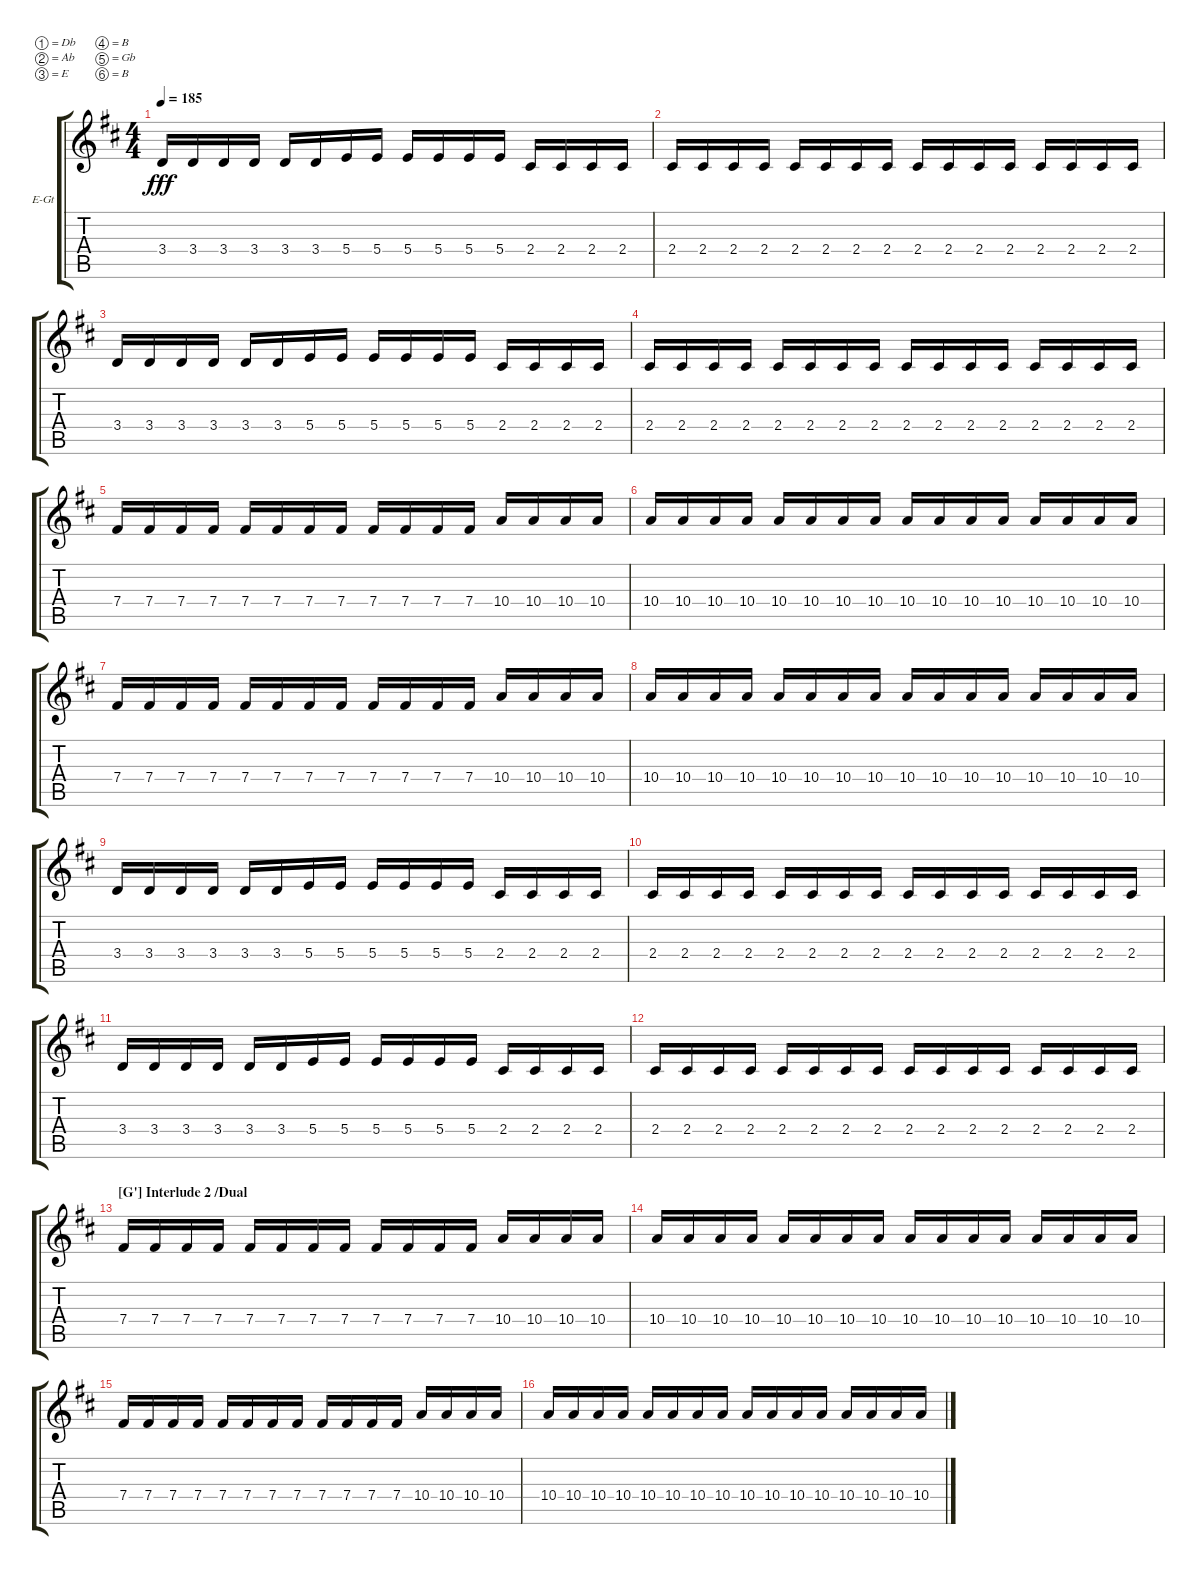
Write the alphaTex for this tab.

\defaultSystemsLayout 4
\bracketExtendMode groupsimilarinstruments
\firstSystemTrackNameOrientation horizontal
\otherSystemsTrackNameOrientation horizontal
\track ("Electric Guitar" "E-Gt") {instrument distortionguitar}
\staff {score tabs}
\tuning (Db4 Ab3 E3 B2 Gb2 B1)
\ts (4 4)
\tempo 185
\clef g2
\ks bminor
3.4.16{dy fff} 3.4.16 3.4.16 3.4.16 3.4.16 3.4.16 5.4.16 5.4.16 5.4.16 5.4.16 5.4.16 5.4.16 2.4.16 2.4.16 2.4.16 2.4.16 |
2.4.16 2.4.16 2.4.16 2.4.16 2.4.16 2.4.16 2.4.16 2.4.16 2.4.16 2.4.16 2.4.16 2.4.16 2.4.16 2.4.16 2.4.16 2.4.16 |
3.4.16 3.4.16 3.4.16 3.4.16 3.4.16 3.4.16 5.4.16 5.4.16 5.4.16 5.4.16 5.4.16 5.4.16 2.4.16 2.4.16 2.4.16 2.4.16 |
2.4.16 2.4.16 2.4.16 2.4.16 2.4.16 2.4.16 2.4.16 2.4.16 2.4.16 2.4.16 2.4.16 2.4.16 2.4.16 2.4.16 2.4.16 2.4.16 |
7.4.16 7.4.16 7.4.16 7.4.16 7.4.16 7.4.16 7.4.16 7.4.16 7.4.16 7.4.16 7.4.16 7.4.16 10.4.16 10.4.16 10.4.16 10.4.16 |
10.4.16 10.4.16 10.4.16 10.4.16 10.4.16 10.4.16 10.4.16 10.4.16 10.4.16 10.4.16 10.4.16 10.4.16 10.4.16 10.4.16 10.4.16 10.4.16 |
7.4.16 7.4.16 7.4.16 7.4.16 7.4.16 7.4.16 7.4.16 7.4.16 7.4.16 7.4.16 7.4.16 7.4.16 10.4.16 10.4.16 10.4.16 10.4.16 |
10.4.16 10.4.16 10.4.16 10.4.16 10.4.16 10.4.16 10.4.16 10.4.16 10.4.16 10.4.16 10.4.16 10.4.16 10.4.16 10.4.16 10.4.16 10.4.16 |
3.4.16 3.4.16 3.4.16 3.4.16 3.4.16 3.4.16 5.4.16 5.4.16 5.4.16 5.4.16 5.4.16 5.4.16 2.4.16 2.4.16 2.4.16 2.4.16 |
2.4.16 2.4.16 2.4.16 2.4.16 2.4.16 2.4.16 2.4.16 2.4.16 2.4.16 2.4.16 2.4.16 2.4.16 2.4.16 2.4.16 2.4.16 2.4.16 |
3.4.16 3.4.16 3.4.16 3.4.16 3.4.16 3.4.16 5.4.16 5.4.16 5.4.16 5.4.16 5.4.16 5.4.16 2.4.16 2.4.16 2.4.16 2.4.16 |
2.4.16 2.4.16 2.4.16 2.4.16 2.4.16 2.4.16 2.4.16 2.4.16 2.4.16 2.4.16 2.4.16 2.4.16 2.4.16 2.4.16 2.4.16 2.4.16 |
\section ("G'" "Interlude 2 /Dual")
7.4.16 7.4.16 7.4.16 7.4.16 7.4.16 7.4.16 7.4.16 7.4.16 7.4.16 7.4.16 7.4.16 7.4.16 10.4.16 10.4.16 10.4.16 10.4.16 |
10.4.16 10.4.16 10.4.16 10.4.16 10.4.16 10.4.16 10.4.16 10.4.16 10.4.16 10.4.16 10.4.16 10.4.16 10.4.16 10.4.16 10.4.16 10.4.16 |
7.4.16 7.4.16 7.4.16 7.4.16 7.4.16 7.4.16 7.4.16 7.4.16 7.4.16 7.4.16 7.4.16 7.4.16 10.4.16 10.4.16 10.4.16 10.4.16 |
10.4.16 10.4.16 10.4.16 10.4.16 10.4.16 10.4.16 10.4.16 10.4.16 10.4.16 10.4.16 10.4.16 10.4.16 10.4.16 10.4.16 10.4.16 10.4.16
